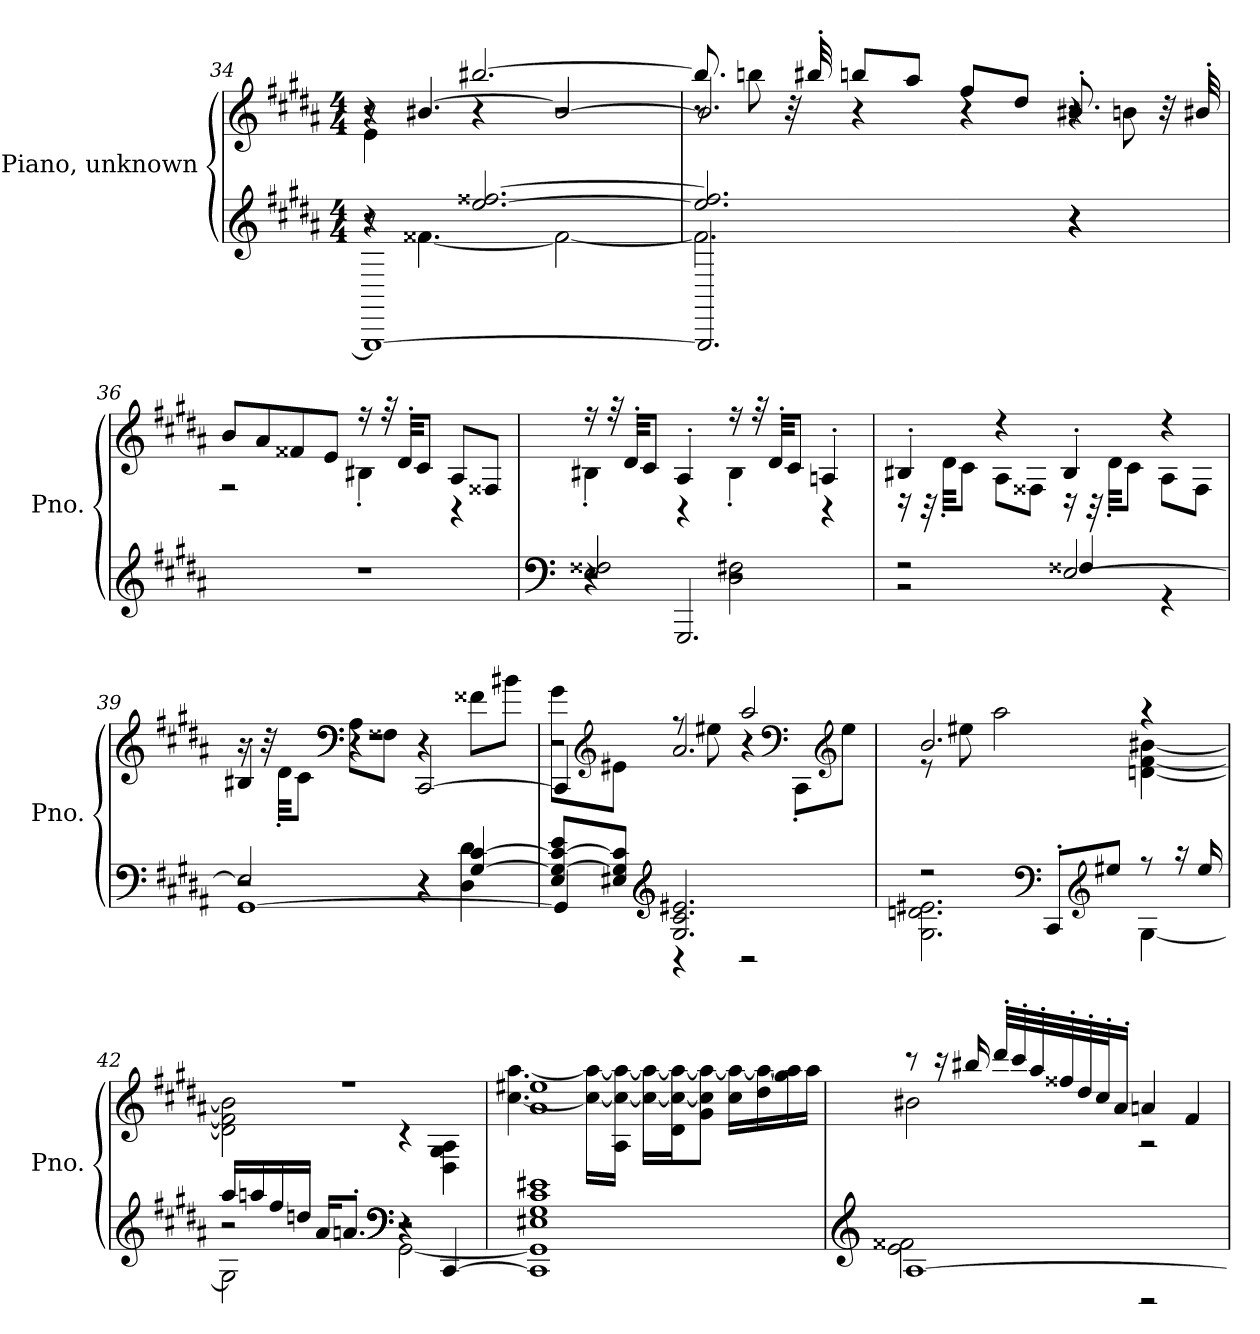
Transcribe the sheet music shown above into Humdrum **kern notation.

**kern	**kern
*part1	*part1
*staff2	*staff1
*I"Piano, unknown	*
*I'Pno.	*
*clefG2	*clefG2
*k[f#c#g#d#a#]	*k[f#c#g#d#a#]
*M4/4	*M4/4
=34	=34
*^	*^
*	*^	*	*^
4r	8r	1GGG#_	4r	4e\	8r
.	[4.f##X\	.	.	.	[4.b#X/
[2.ee/ [2.ff##X/	.	.	[2.bb#X/	4r	.
.	2f##\_	.	.	2r	2b#/_
!!LO:LB:g=z	!!	!!
=35	=35	=35	=35	=35	=35
2.ee/] 2.ff##/]	2.f##\]	2.GGG#/]	8.bb#/]	8r	2.b#/]
.	.	.	.	8bbn\	.
.	.	.	32r	.	.
.	.	.	32bb#X'/	.	.
.	.	.	8bbn/L	4r	.
.	.	.	8aa#/J	.	.
.	.	.	8ff#/L	4r	.
.	.	.	8dd#/J	.	.
4r	4r	4r	8.b#X'/	8r	4r
.	.	.	.	8bn\	.
.	.	.	32r	.	.
.	.	.	32b#X'/	.	.
*v	*v	*v	*	*	*
*	*	*v	*v
=36	=36	=36
1r	8b/L	2r
.	8a#/	.
.	8f##X/	.
.	8e/J	.
.	16r	4B#X'\
.	32r	.
.	32d#'/KKL	.
.	8c#/J	.
.	8A#/L	4r
.	8F##X/J	.
!!LO:LB:g=z	!!
=37	=37	=37
*clefF4	*	*
*^	*	*
*	*^	*	*
2E/ 2F##X/	2r	4r	16r	4B#X'\
.	.	.	32r	.
.	.	.	32d#'/KKL	.
.	.	.	8c#/J	.
.	.	2.GGG#/	4A#'/	4r
2r	2D#\ 2F#X\	.	16r	4B#'\
.	.	.	32r	.
.	.	.	32d#'/KKL	.
.	.	.	8c#/J	.
.	.	.	4An'/	4r
*	*v	*v	*	*
=38	=38	=38	=38
2r	2r	4B#X'/	16r
.	.	.	32r
.	.	.	32d#'\KKL
.	.	.	8c#\J
.	.	4r	8A#\L
.	.	.	8F##X\J
[2E/	4F##X/	4B#'/	16r
.	.	.	32r
.	.	.	32d#'\KKL
.	.	.	8c#\J
.	4r	4r	8A#\L
.	.	.	8F##\J
!!LO:LB:g=z
=39	=39	=39	=39
*	*^	*	*^
2E/]	2r	[1GG#	1r	16r	4B#X'/
.	.	.	.	32r	.
.	.	.	.	32d#'\KKL	.
.	.	.	.	8c#\J	.
*	*	*	*clefF4	*	*
.	.	.	.	8A#\L	4r
.	.	.	.	8F##X\J	.
4r	4r	.	.	4r	[2CC#/
[4G#/ [4c#/	4D#\ 4d#\	.	.	8f##X\L	.
.	.	.	.	8b#X\J	.
*	*v	*v	*	*	*
=40	=40	=40	=40	=40
8E/ 8G#/_ 8c#/_ 8e/L	4GG#/]	2r	8g#\L	4CC#/]
*	*	*clefG2	*	*
8E#X/ 8G#/] 8c#/]J	.	.	8e#X\J	.
*clefG2	*	*	*	*
2.G#/ 2.c#/ 2.e#X/	4r	.	8r	2.a#/
.	.	.	8ee#X\	.
.	2r	2aa#/	4r	.
*	*	*clefF4	*	*
.	.	.	8CC#'\L	.
*	*	*clefG2	*	*
.	.	.	8ee#\J	.
*	*	*	*v	*v
!!LO:PB:g=z
=41	=41	=41	=41
2r	2.G#\ 2.dn\ 2.e#X\	2.b/	8r
.	.	.	8ee#X\
.	.	.	2aa#\
*clefF4	*	*	*
8CC#'/L	.	.	.
*clefG2	*	*	*
8ee#X/J	.	.	.
8r	[4G#\	4r	[4dn\ [4f#\ [4b#X\
16r	.	.	.
16ee#/	.	.	.
=42	=42	=42	=42
*	*^	*	*
16aa#/LL	2G#\]	2r	1r	2d\] 2f#\] 2b#\]
16aan/	.	.	.	.
16ff#/	.	.	.	.
16ddn/JJ	.	.	.	.
16a#/KL	.	.	.	.
8.an'/J	.	.	.	.
*clefF4	*	*	*	*
2r	[2GG#\	4r	.	4r
.	.	[4CC#/	.	4D#\ 4G#\ 4A#\
!!LO:LB:g=z	!!
=43	=43	=43	=43	=43
1E#X 1G# 1c# 1e#X	1GG#]	1CC#]	1a# 1ee#X	[4.cc#\ [4.aa#\
.	.	.	.	16cc#\_ 16aa#\_LL
.	.	.	.	16A#\ 16cc#\_ 16aa#\_JJ
.	.	.	.	16cc#\_ 16aa#\_LL
.	.	.	.	16d#\ 16cc#\_ 16aa#\_J
.	.	.	.	8g#\ 8cc#\] 8aa#\_J
.	.	.	.	16cc#\ 16aa#\_LL
.	.	.	.	16dd#\ 16aa#\_
.	.	.	.	16gg#\ 16aa#\]
.	.	.	.	16aa#\JJ
*v	*v	*v	*	*
=44	=44	=44
*clefG2	*	*
*^	*	*
[1A#	2e\ 2f##X\	8r	2b#X\
.	.	16r	.
.	.	16bb#X/	.
.	.	32ddd#'/LLL	.
.	.	32ccc#'/	.
.	.	32aa#'/	.
.	.	32ff##X'/	.
.	.	32dd#'/	.
.	.	32cc#'/J	.
.	.	16a#'/JJ	.
.	2r	4an/	2r
.	.	4f#/	.
*v	*v	*	*
*	*v	*v
=	=
*-	*-
